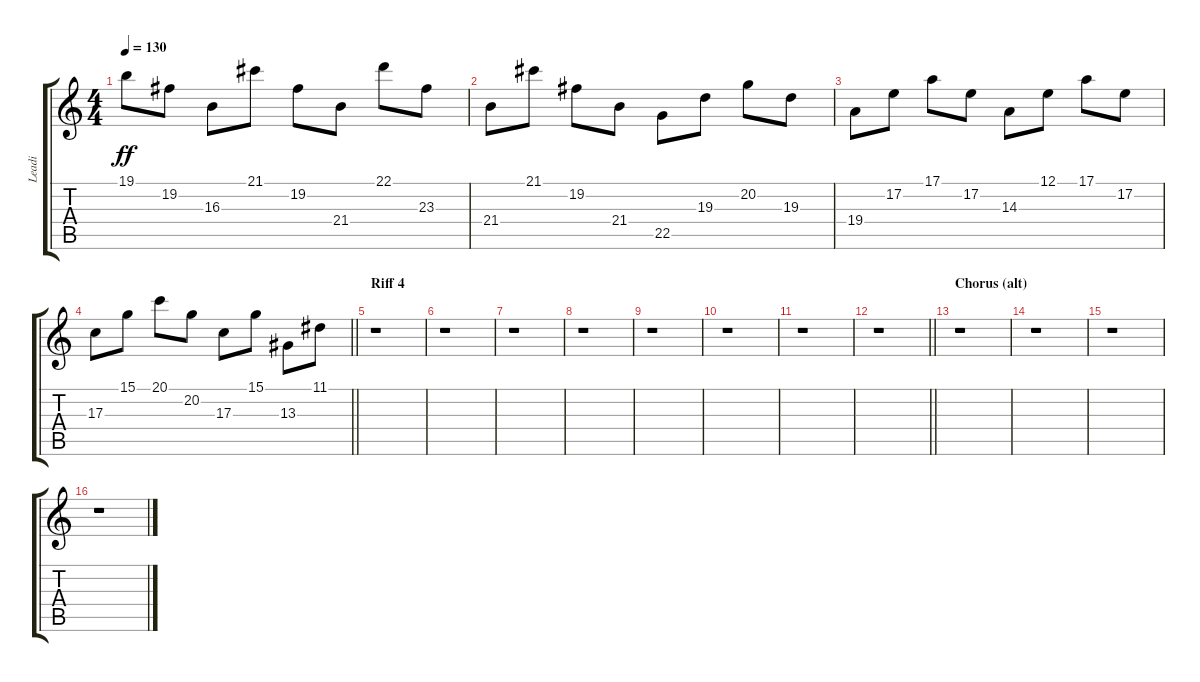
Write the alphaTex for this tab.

\track ("Leadi" "Leadi") {instrument pad3polysynth}
\staff {score tabs}
\tuning (E4 B3 G3 D3 A2 E2) {hide}
\ts (4 4)
\tempo 130
\clef g2
\ks c
19.1.8{dy ff} 19.2.8 16.3.8 21.1.8 19.2.8 21.4.8 22.1.8 23.3.8 |
21.4.8 21.1.8 19.2.8 21.4.8 22.5.8 19.3.8 20.2.8 19.3.8 |
19.4.8 17.2.8 17.1.8 17.2.8 14.3.8 12.1.8 17.1.8 17.2.8 |
\barLineRight lightlight
17.3.8 15.1.8 20.1.8 20.2.8 17.3.8 15.1.8 13.3.8 11.1.8 |
\section ("" "Riff 4")
r.1 |
r.1 |
r.1 |
r.1 |
r.1 |
r.1 |
r.1 |
\barLineRight lightlight
r.1 |
\section ("" "Chorus (alt)")
r.1 |
r.1 |
r.1 |
r.1
